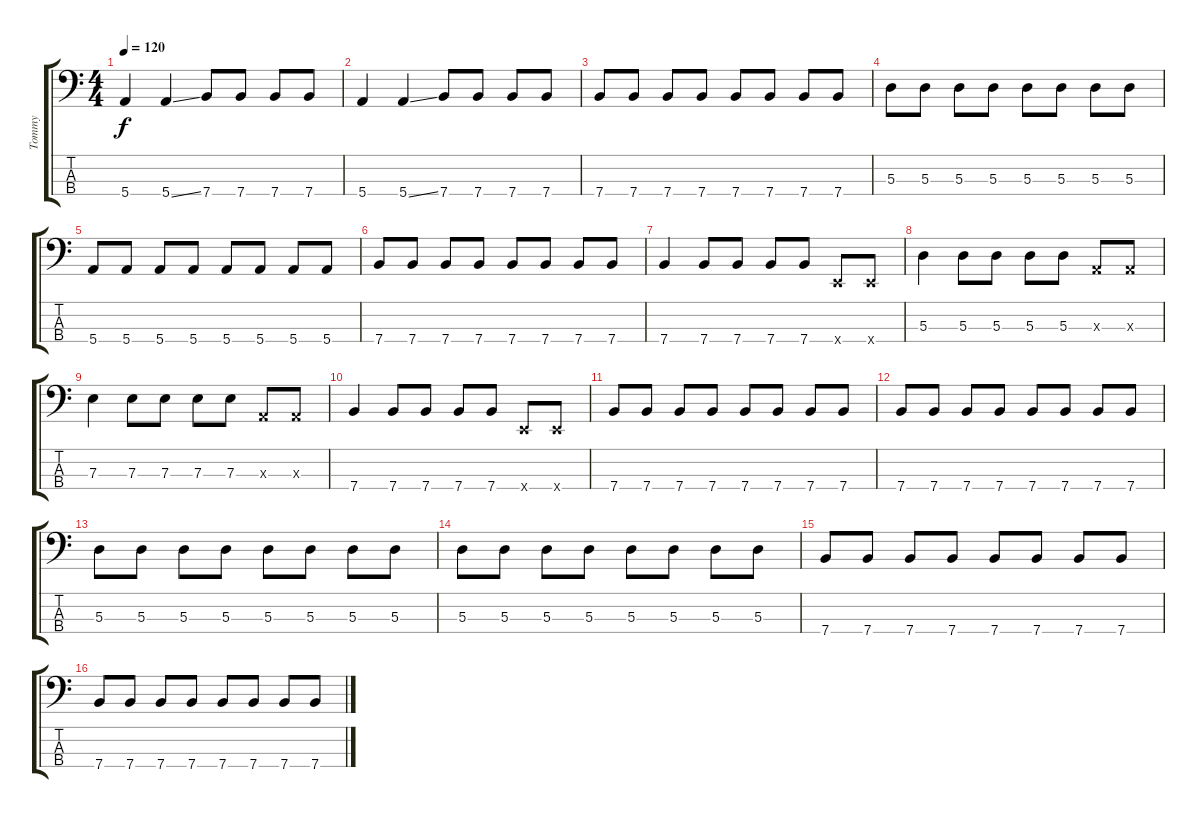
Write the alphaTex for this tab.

\track ("Tommy" "Tommy") {instrument electricbassfinger}
\staff {score tabs}
\tuning (G2 D2 A1 E1) {hide}
\ts (4 4)
\tempo 120
\clef f4
\ks c
5.4.4{dy f} 5.4{ss}.4 7.4.8 7.4.8 7.4.8 7.4.8 |
5.4.4 5.4{ss}.4 7.4.8 7.4.8 7.4.8 7.4.8 |
7.4.8 7.4.8 7.4.8 7.4.8 7.4.8 7.4.8 7.4.8 7.4.8 |
5.3.8 5.3.8 5.3.8 5.3.8 5.3.8 5.3.8 5.3.8 5.3.8 |
5.4.8 5.4.8 5.4.8 5.4.8 5.4.8 5.4.8 5.4.8 5.4.8 |
7.4.8 7.4.8 7.4.8 7.4.8 7.4.8 7.4.8 7.4.8 7.4.8 |
7.4.4 7.4.8 7.4.8 7.4.8 7.4.8 0.4{x}.8 0.4{x}.8 |
5.3.4 5.3.8 5.3.8 5.3.8 5.3.8 0.3{x}.8 0.3{x}.8 |
7.3.4 7.3.8 7.3.8 7.3.8 7.3.8 0.3{x}.8 0.3{x}.8 |
7.4.4 7.4.8 7.4.8 7.4.8 7.4.8 0.4{x}.8 0.4{x}.8 |
7.4.8 7.4.8 7.4.8 7.4.8 7.4.8 7.4.8 7.4.8 7.4.8 |
7.4.8 7.4.8 7.4.8 7.4.8 7.4.8 7.4.8 7.4.8 7.4.8 |
5.3.8 5.3.8 5.3.8 5.3.8 5.3.8 5.3.8 5.3.8 5.3.8 |
5.3.8 5.3.8 5.3.8 5.3.8 5.3.8 5.3.8 5.3.8 5.3.8 |
7.4.8 7.4.8 7.4.8 7.4.8 7.4.8 7.4.8 7.4.8 7.4.8 |
7.4.8 7.4.8 7.4.8 7.4.8 7.4.8 7.4.8 7.4.8 7.4.8
